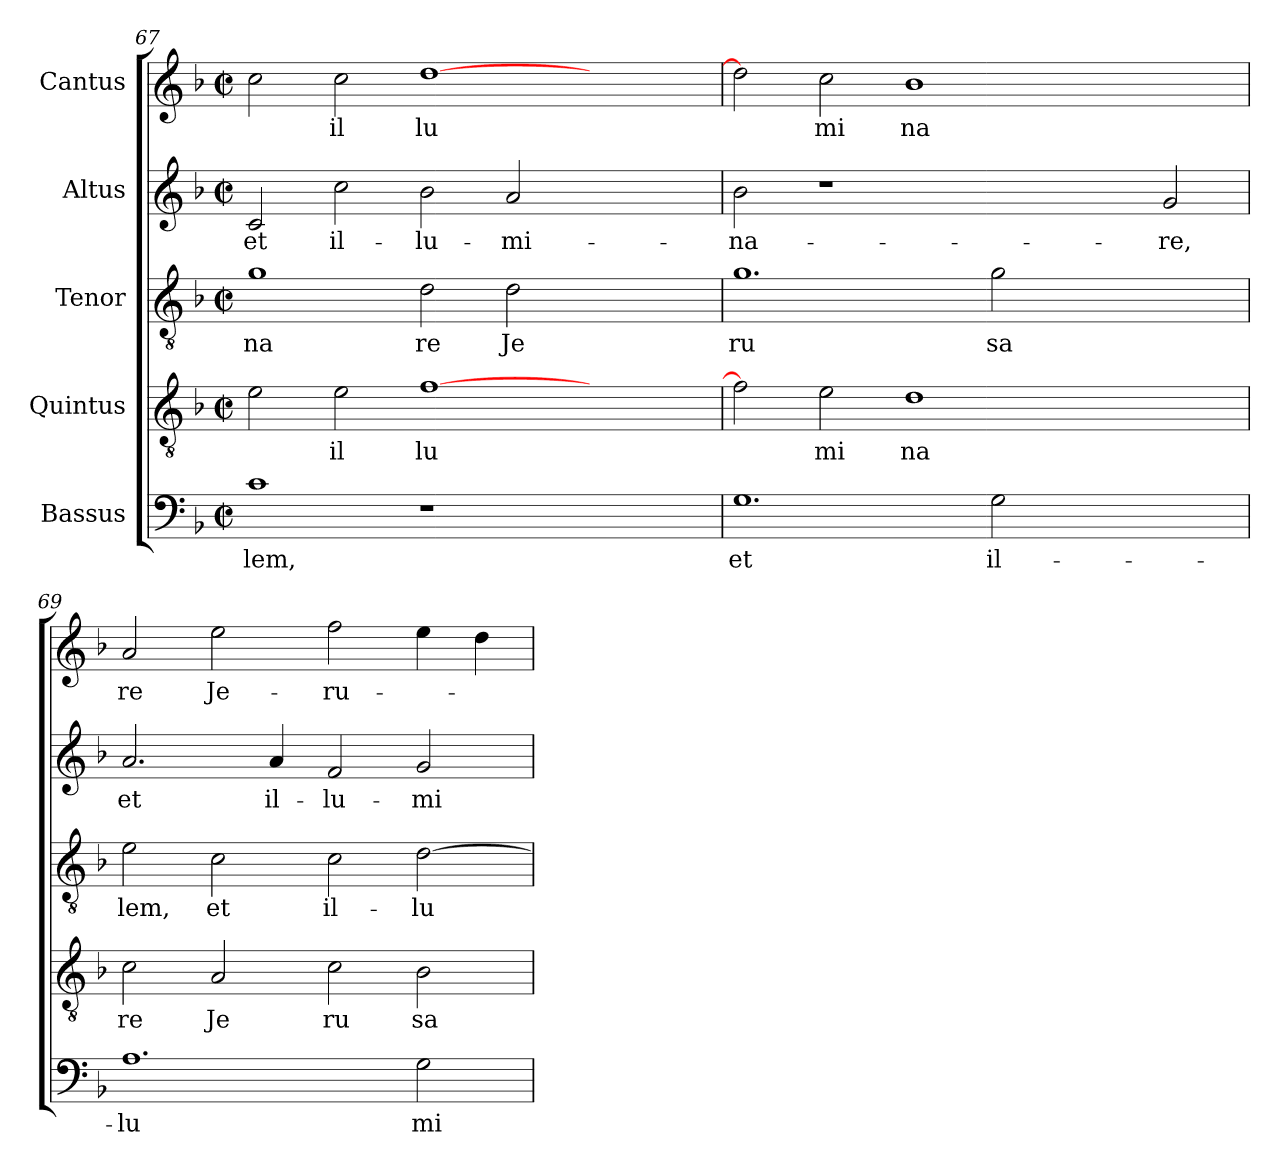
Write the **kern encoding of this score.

**kern	**text	**kern	**text	**kern	**text	**kern	**text	**kern	**text
*part5	*part5	*part4	*part4	*part3	*part3	*part2	*part2	*part1	*part1
*staff5	*staff5	*staff4	*staff4	*staff3	*staff3	*staff2	*staff2	*staff1	*staff1
*I"Bassus	*	*I"Quintus	*	*I"Tenor	*	*I"Altus	*	*I"Cantus	*
*clefF4	*	*clefGv2	*	*clefGv2	*	*clefG2	*	*clefG2	*
*k[b-]	*	*k[b-]	*	*k[b-]	*	*k[b-]	*	*k[b-]	*
*F:	*	*F:	*	*F:	*	*F:	*	*F:	*
*M2/2	*	*M2/2	*	*M2/2	*	*M2/2	*	*M2/2	*
*met(c|)	*	*met(c|)	*	*met(c|)	*	*met(c|)	*	*met(c|)	*
=67	=67	=67	=67	=67	=67	=67	=67	=67	=67
!	!LO:LY:b:cj	!	!	!	!LO:LY:b:cj	!	!LO:LY:b:cj	!	!
1c	lem,	2e\	.	1g	na	2c/	et	2cc\	.
!	!	!	!LO:LY:b:cj	!	!	!	!LO:LY:b:cj	!	!LO:LY:b:cj
.	.	2e\	il	.	.	2cc\	il-	2cc\	il
!LO:N:vis=1	!	!	!LO:LY:b:cj	!	!LO:LY:b:cj	!	!LO:LY:b:cj	!	!LO:LY:b:cj
0r	.	[>1f	lu	2d\	re	2b-\	-lu-	[>1dd	lu
!	!	!	!	!	!LO:LY:b:cj	!	!LO:LY:b:cj	!	!
.	.	.	.	2d\	Je	2a/	-mi-	.	.
.	.	1ryy	.	1ryy	.	1ryy	.	1ryy	.
=68	=68	=68	=68	=68	=68	=68	=68	=68	=68
!	!LO:LY:b:cj	!	!	!	!LO:LY:b:cj	!	!LO:LY:b:cj	!	!
1.G	et	2f\]	.	1.g	ru	2b-\	-na-	2dd\]	.
!	!	!	!LO:LY:b:cj	!	!	!LO:N:vis=1	!	!	!LO:LY:b:cj
.	.	2e\	mi	.	.	0r	.	2cc\	mi
!	!	!	!LO:LY:b:cj	!	!	!	!	!	!LO:LY:b:cj
.	.	1d	na	.	.	.	.	1b-	na
!	!LO:LY:b:cj	!	!	!	!LO:LY:b:cj	!	!	!	!
2G\	il-	.	.	2g\	sa	.	.	.	.
1ryy	.	1ryy	.	1ryy	.	.	.	1ryy	.
!	!	!	!	!	!	!	!LO:LY:b:cj	!	!
.	.	.	.	.	.	2g/	-re,	.	.
!!LO:LB:g=z
=69	=69	=69	=69	=69	=69	=69	=69	=69	=69
!	!LO:LY:b:cj	!	!LO:LY:b:cj	!	!LO:LY:b:cj	!	!LO:LY:b:cj	!	!LO:LY:b:cj
1.A	-lu	2c\	re	2e\	lem,	2.a/	et	2a/	re
!	!	!	!LO:LY:b:cj	!	!LO:LY:b:cj	!	!	!	!LO:LY:b:cj
.	.	2A/	Je	2c\	et	.	.	2ee\	Je-
!	!	!	!	!	!	!	!LO:LY:b:cj	!	!
.	.	.	.	.	.	4a/	il-	.	.
!	!	!	!LO:LY:b:cj	!	!LO:LY:b:cj	!	!LO:LY:b:cj	!	!LO:LY:b:cj
.	.	2c\	ru	2c\	il-	2f/	-lu-	2ff\	-ru-
!	!LO:LY:b:cj	!	!LO:LY:b:cj	!	!LO:LY:b:cj	!	!LO:LY:b:cj	!	!
2G\	mi	2B-\	sa	[>2d\	-lu-	2g/	-mi-	4ee\	.
.	.	.	.	.	.	.	.	4dd\	.
=	=	=	=	=	=	=	=	=	=
*-	*-	*-	*-	*-	*-	*-	*-	*-	*-
